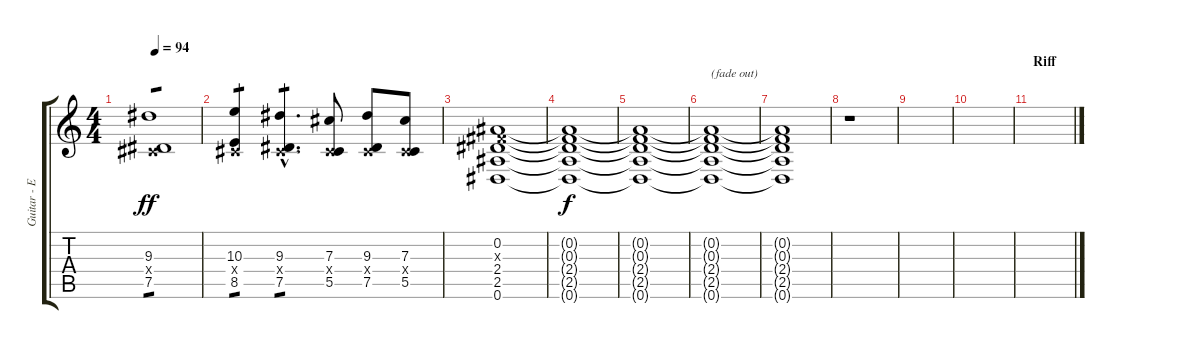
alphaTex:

\track ("Guitar - Eb" "Guitar - E") {instrument distortionguitar}
\staff {score tabs}
\tuning (Eb4 Bb3 Gb3 Db3 Ab2 Eb2) {hide}
\ts (4 4)
\tempo 94
\clef g2
\ks c
(9.3 0.4{x} 7.5).1{tp 1 dy ff} |
(10.3 0.4{x} 8.5).4{tp 1} (9.3{hac} 0.4{hac x} 7.5{hac}).4{d tp 1} (7.3 0.4{x} 5.5).8 (9.3 0.4{x} 7.5).8 (7.3 0.4{x} 5.5).8 |
(0.2 0.3{x} 2.4 2.5 0.6).1 |
(0.2{t} 0.3{t} 2.4{t} 2.5{t} 0.6{t}).1{dy f} |
(0.2{t} 0.3{t} 2.4{t} 2.5{t} 0.6{t}).1 |
(0.2{t} 0.3{t} 2.4{t} 2.5{t} 0.6{t}).1{txt "(fade out)" volume 0} |
(0.2{t} 0.3{t} 2.4{t} 2.5{t} 0.6{t}).1 |
r.1{volume 13} |
|
|
\section ("" "Riff")
